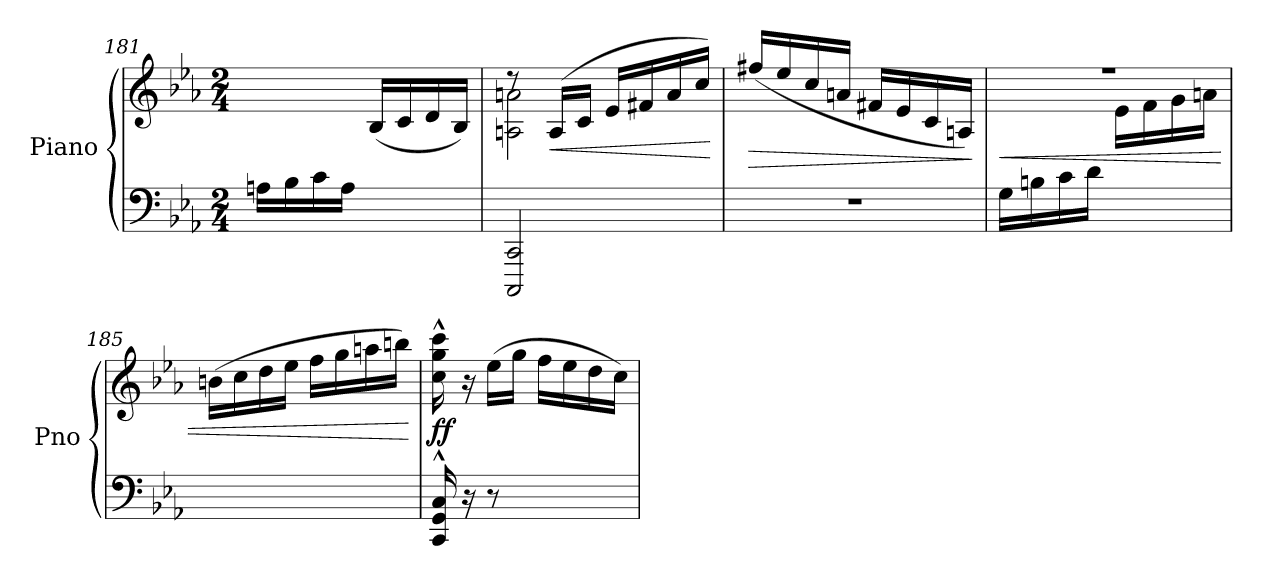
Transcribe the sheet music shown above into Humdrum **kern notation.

**kern	**kern	**dynam
*part1	*part1	*part1
*staff2	*staff1	*staff1/2
*I"Piano	*	*
*I'Pno	*	*
*clefF4	*clefG2	*
*k[b-e-a-]	*k[b-e-a-]	*
*M2/4	*M2/4	*
=181	=181	=181
*^	*	*
16An\LL	2ryy	4ryy	.
16B-\	.	.	.
16c\	.	.	.
16A\JJ	.	.	.
4ryy	.	(16B-/LL	.
.	.	16c/	.
.	.	16d/	.
.	.	16B-/JJ)	.
*v	*v	*	*
=182	=182	=182
*	*^	*
2CCC/ 2CC/	8rdd	2An\ 2an\	.
!	!	!	!LO:HP:b
.	(16A/LL	.	<
.	16c/JJ	.	.
.	16e-/LL	.	.
.	16f#X/	.	.
.	16a/	.	.
.	16cc/JJ)	.	.
*	*v	*v	*
.	.	[
=183	=183	=183
!	!	!LO:HP:b
2r	(16ff#X/LL	>
.	16ee-/	.
.	16cc/	.
.	16an/JJ	.
.	16f#X/LL	.
.	16e-/	.
.	16c/	.
.	16An/JJ)	.
.	.	]
!!LO:PB:g=z
=184	=184	=184
!	!	!LO:HP:b
*	*^	*
(16G\LL	2r	4ryy	<
16Bn\	.	.	.
16c\	.	.	.
16d\JJ	.	.	.
4ryy	.	16e-\LL	.
.	.	16f\	.
.	.	16g\	.
.	.	16an\JJ)	.
*	*v	*v	*
=185	=185	=185
2ryy	(16bn\LL	.
.	16cc\	.
.	16dd\	.
.	16ee-\JJ	.
.	16ff\LL	.
.	16gg\	.
.	16aan\	.
.	16bbn\JJ)	.
.	.	[
=186	=186	=186
!	!	!LO:DY:b
16CC/^^ 16GG/^^ 16C/^^	16cc\^^ 16gg\^^ 16ccc\^^	ff
16r	16r	.
8r	(16ee-\LL	.
.	16gg\JJ	.
4ryy	16ff\LL	.
.	16ee-\	.
.	16dd\	.
.	16cc\JJ)	.
=	=	=
*-	*-	*-
